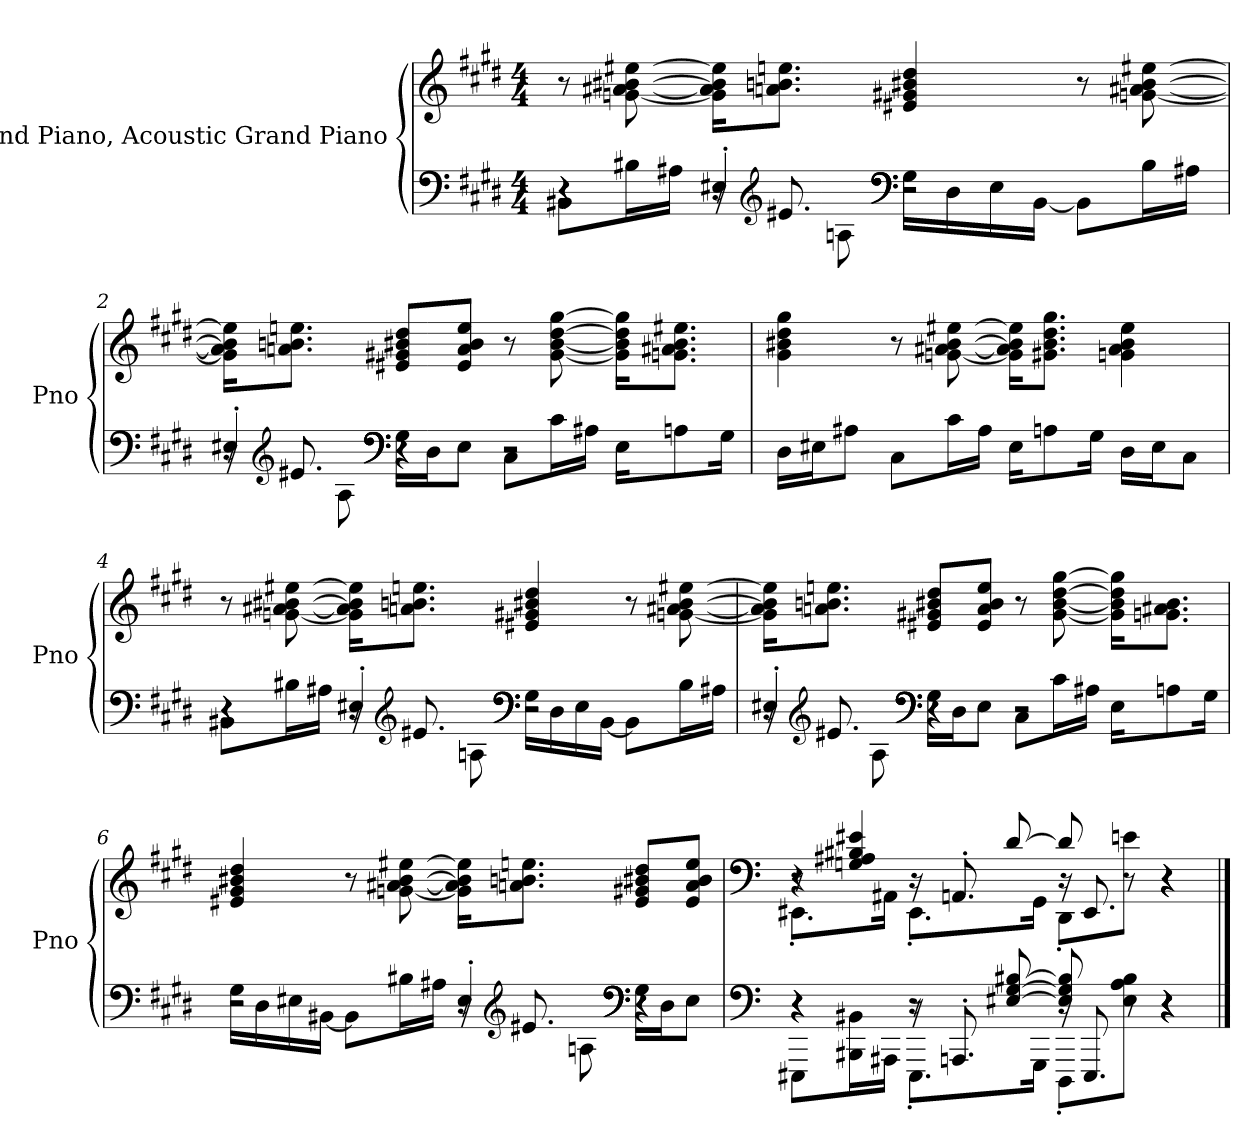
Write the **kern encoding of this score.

**kern	**kern
*part1	*part1
*staff2	*staff1
*I"Grand Piano, Acoustic Grand Piano	*
*I'Pno	*
*clefF4	*clefG2
*k[f#c#g#d#]	*k[f#c#g#d#]
*M4/4	*M4/4
*MM120	*MM120
=1	=1
*^	*
*	*^	*
4r	8BB#Xi\L	4r	8r
.	16B#Xi\L	.	[8gni\ [8a#Xi\ [8b#Xi\ [8ee#Xi\
.	16A#Xi\JJ	.	.
16r	8r	4E#X'i/	16g\] 16a#\] 16b#\] 16ee#\]KL
*clefG2	*	*	*
8.e#Xi/	.	.	8.ani\ 8.bni\ 8.eeni\J
.	8Ani\	.	.
*clefF4	*	*	*
2r	16G#i\LL	2r	4e#Xi/ 4g#Xi/ 4b#Xi/ 4dd#i/
.	16D#i\	.	.
.	16E#i\	.	.
.	[16BB#i\JJ	.	.
.	8BB#\L]	.	8r
.	16B#i\L	.	[8gni\ [8a#Xi\ [8b#i\ [8ee#Xi\
.	16A#Xi\JJ	.	.
!!LO:LB:g=z
=2	=2	=2	=2
16r	8r	4E#X'i/	16g\] 16a#\] 16b#\] 16ee#\]KL
*clefG2	*	*	*
8.e#Xi/	.	.	8.ani\ 8.bni\ 8.eeni\J
.	8Ai\	.	.
*clefF4	*	*	*
4r	16G#i\LL	4r	8e#Xi/ 8g#Xi/ 8b#Xi/ 8dd#i/L
.	16D#i\J	.	.
.	8E#i\J	.	8e#i/ 8ai/ 8b#i/ 8eei/J
2r	8C#i\L	2r	8r
.	16c#i\L	.	[8g#i\ [8b#i\ [8dd#i\ [8gg#i\
.	16A#Xi\JJ	.	.
.	16E#i\KL	.	16g#\] 16b#\] 16dd#\] 16gg#\]KL
.	8Ani\	.	8.gni\ 8.a#Xi\ 8.b#i\ 8.ee#Xi\J
.	16G#i\Jk	.	.
*v	*v	*v	*
=3	=3
16D#i\LL	4g#i\ 4b#Xi\ 4dd#i\ 4gg#i\
16E#Xi\J	.
8A#Xi\J	.
8C#i\L	8r
16c#i\L	[8gni\ [8a#Xi\ [8b#i\ [8ee#Xi\
16A#i\JJ	.
16E#i\KL	16g\] 16a#\] 16b#\] 16ee#\]KL
8Ani\	8.g#Xi\ 8.b#i\ 8.dd#i\ 8.gg#i\J
16G#i\Jk	.
16D#i\LL	4gni\ 4a#i\ 4b#i\ 4ee#i\
16E#i\J	.
8C#i\J	.
!!LO:LB:g=z
=4	=4
*^	*
*	*^	*
4r	8BB#Xi\L	4r	8r
.	16B#Xi\L	.	[8gnj\ [8a#Xj\ [8b#Xi\ [8ee#Xi\
.	16A#Xi\JJ	.	.
16r	8r	4E#X'i/	16g\] 16a#\] 16b#\] 16ee#\]KL
*clefG2	*	*	*
8.e#Xi/	.	.	8.ani\ 8.bni\ 8.eeni\J
.	8Ani\	.	.
*clefF4	*	*	*
2r	16G#i\LL	2r	4e#Xi/ 4g#Xi/ 4b#Xi/ 4dd#i/
.	16D#i\	.	.
.	16E#i\	.	.
.	[16BB#i\JJ	.	.
.	8BB#\L]	.	8r
.	16B#i\L	.	[8gni\ [8a#Xi\ [8b#i\ [8ee#Xi\
.	16A#Xi\JJ	.	.
=5	=5	=5	=5
16r	8r	4E#X'i/	16g\] 16a#\] 16b#\] 16ee#\]KL
*clefG2	*	*	*
8.e#Xi/	.	.	8.ani\ 8.bni\ 8.eeni\J
.	8Ai\	.	.
*clefF4	*	*	*
4r	16G#Z\LL	4r	8e#XZ/ 8g#XZ/ 8b#XZ/ 8dd#Z/L
.	16D#Z\J	.	.
.	8E#Z\J	.	8e#Z/ 8aZ/ 8b#Z/ 8eeZ/J
2r	8C#Z\L	2r	8r
.	16c#Z\L	.	[8g#Z\ [8b#Z\ [8dd#Z\ [8gg#Z\
.	16A#XZ\JJ	.	.
.	16E#Z\KL	.	16g#\] 16b#\] 16dd#\] 16gg#\]KL
.	8AnZ\	.	8.gnZ\ 8.a#XZ\ 8.b#Z\J
.	16G#Z\Jk	.	.
!!LO:LB:g=z
=6	=6	=6	=6
2r	16G#i\LL	2r	4e#Xi/ 4g#i/ 4b#Xi/ 4dd#i/
.	16D#i\	.	.
.	16E#Xi\	.	.
.	[16BB#Xi\JJ	.	.
.	8BB#\L]	.	8r
.	16B#Xi\L	.	[8gni\ [8a#Xi\ [8b#i\ [8ee#Xi\
.	16A#Xi\JJ	.	.
16r	8r	4E#'i/	16g\] 16a#\] 16b#\] 16ee#\]KL
*clefG2	*	*	*
8.e#Xi/	.	.	8.ani\ 8.bni\ 8.eeni\J
.	8Ani\	.	.
*clefF4	*	*	*
4r	16G#i\LL	4r	8e#i/ 8g#Xi/ 8b#Xi/ 8dd#i/L
.	16D#i\J	.	.
.	8E#i\J	.	8e#i/ 8ai/ 8b#i/ 8eei/J
!!LO:LB:g=z
=7	=7	=7	=7
*clefF4	*	*	*clefF4
*	*	*	*^
*	*	*	*	*^
4r	8EEE#Xi\L	4r	8r	8.EE#X'i\L	4r
.	16BBB#Xi\ 16BB#Xi\L	.	4Gni/ 4A#Xi/ 4B#Xi/ 4e#Xi/	.	.
.	16AAA#Xi\JJ	.	.	16AA#Xi\Jk	.
8r	8.EEE#'i\L	16r	.	8.EE#'i\L	16r
.	.	8.AAAn'i/	.	.	8.AAn'i/
[8E#Xi/ [8G#i/ [8B#Xi/	.	.	[8d#i/	.	.
.	16GGG#i\Jk	.	.	16GG#i\Jk	.
8E#/] 8G#/] 8B#/]	8DDD#'i\L	16r	8d#/]	8DD#'i\L	16r
.	.	8.EEE#i/	.	.	8.EE#i/
8r	8E#i\ 8Ai\ 8B#i\J	.	8r	8eni\J	.
4r	4r	4r	4r	4r	4r
*v	*v	*v	*	*	*
*	*v	*v	*v
==	==
*-	*-
